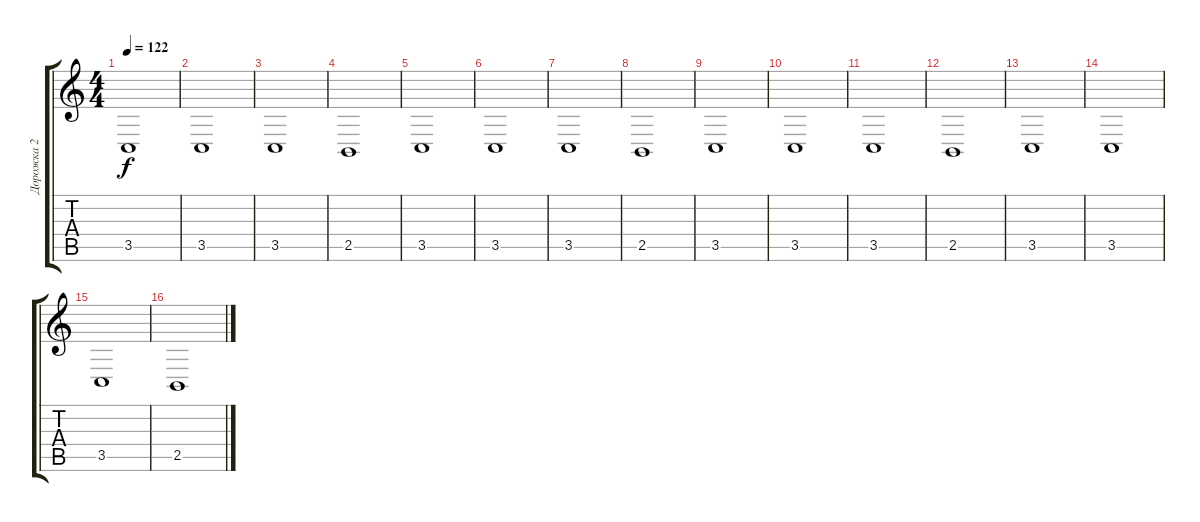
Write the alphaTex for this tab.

\track ("Дорожка 2" "Дорожка 2") {instrument stringensemble1}
\staff {score tabs}
\tuning (E4 B3 G3 D3 A2 E2) {hide}
\ts (4 4)
\tempo 122
\clef g2
\ks c
3.5.1{dy f volume 7} |
3.5.1 |
3.5.1 |
2.5.1 |
3.5.1 |
3.5.1 |
3.5.1 |
2.5.1 |
3.5.1{volume 7} |
3.5.1 |
3.5.1 |
2.5.1 |
3.5.1 |
3.5.1 |
3.5.1 |
2.5.1
